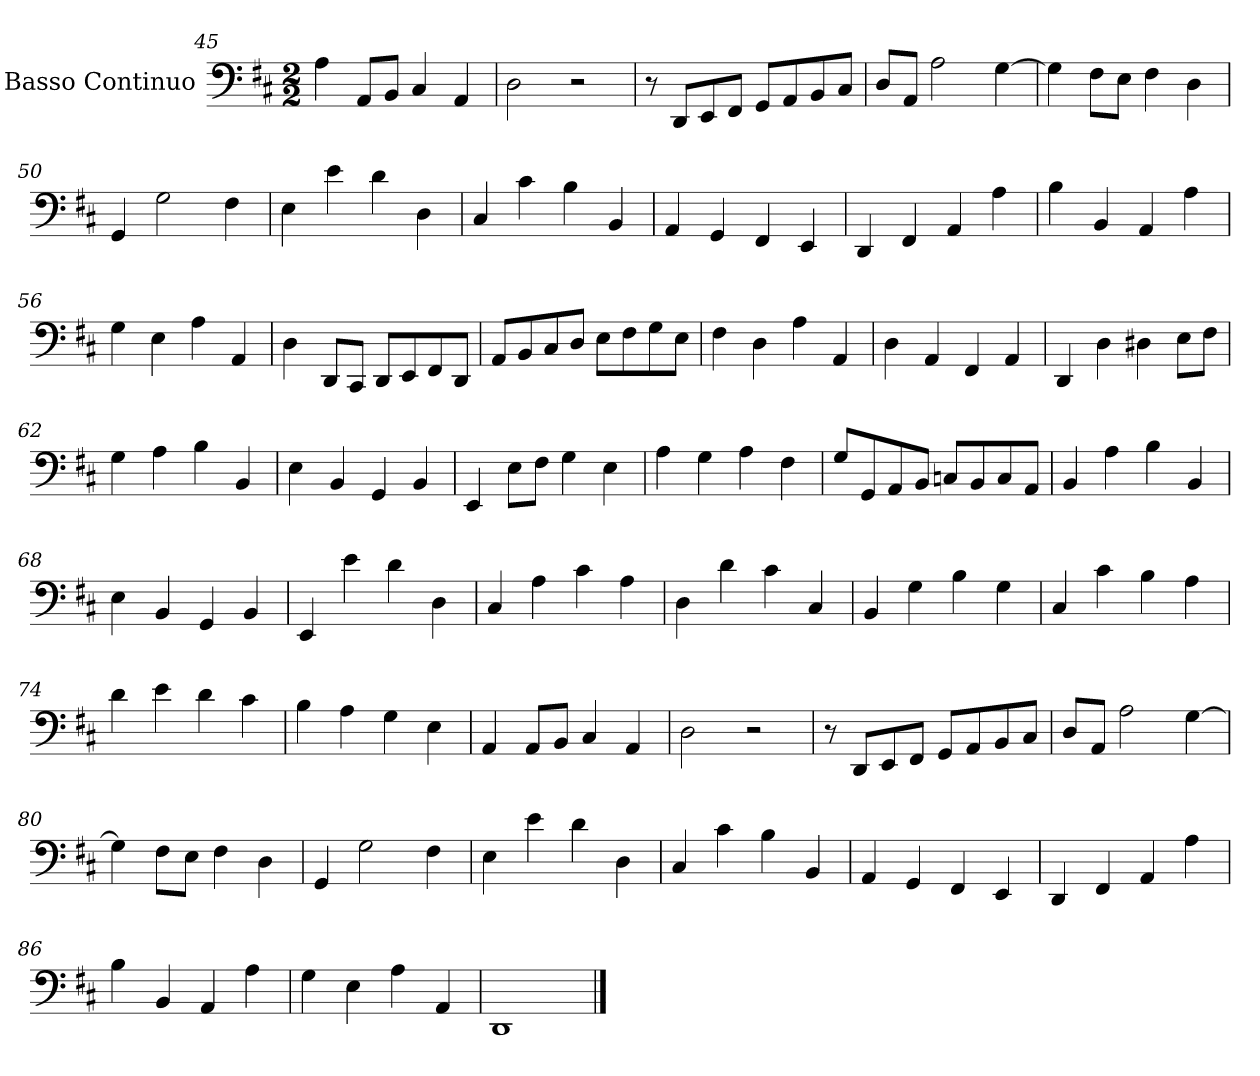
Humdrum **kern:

**kern
*part1
*staff1
*I"Basso Continuo
*I'B. C.
*clefF4
*k[f#c#]
*M2/2
=45
4A\
8AA/L
8BB/J
4C#/
4AA/
!!LO:LB:g=z
=46
2D\
2r
=47
8r
8DD/L
8EE/
8FF#/J
8GG/L
8AA/
8BB/
8C#/J
=48
8D/L
8AA/J
2A\
[4G\
=49
4G\]
8F#\L
8E\J
4F#\
4D\
=50
4GG/
2G\
4F#\
!!LO:LB:g=z
=51
4E\
4e\
4d\
4D\
=52
4C#/
4c#\
4B\
4BB/
=53
4AA/
4GG/
4FF#/
4EE/
=54
4DD/
4FF#/
4AA/
4A\
=55
4B\
4BB/
4AA/
4A\
!!LO:LB:g=z
=56
4G\
4E\
4A\
4AA/
=57
4D\
8DD/L
8CC#/J
8DD/L
8EE/
8FF#/
8DD/J
=58
8AA/L
8BB/
8C#/
8D/J
8E\L
8F#\
8G\
8E\J
=59
4F#\
4D\
4A\
4AA/
=60
4D\
4AA/
4FF#/
4AA/
!!LO:PB:g=z
=61
4DD/
4D\
4D#X\
8E\L
8F#\J
=62
4G\
4A\
4B\
4BB/
=63
4E\
4BB/
4GG/
4BB/
=64
4EE/
8E\L
8F#\J
4G\
4E\
=65
4A\
4G\
4A\
4F#\
!!LO:LB:g=z
=66
8G/L
8GG/
8AA/
8BB/J
8Cn/L
8BB/
8C/
8AA/J
=67
4BB/
4A\
4B\
4BB/
=68
4E\
4BB/
4GG/
4BB/
=69
4EE/
4e\
4d\
4D\
=70
4C#/
4A\
4c#\
4A\
!!LO:LB:g=z
=71
4D\
4d\
4c#\
4C#/
=72
4BB/
4G\
4B\
4G\
=73
4C#/
4c#\
4B\
4A\
=74
4d\
4e\
4d\
4c#\
=75
4B\
4A\
4G\
4E\
!!LO:LB:g=z
=76
4AA/
8AA/L
8BB/J
4C#/
4AA/
=77
2D\
2r
=78
8r
8DD/L
8EE/
8FF#/J
8GG/L
8AA/
8BB/
8C#/J
=79
8D/L
8AA/J
2A\
[4G\
!!LO:LB:g=z
=80
4G\]
8F#\L
8E\J
4F#\
4D\
=81
4GG/
2G\
4F#\
=82
4E\
4e\
4d\
4D\
=83
4C#/
4c#\
4B\
4BB/
=84
4AA/
4GG/
4FF#/
4EE/
!!LO:LB:g=z
=85
4DD/
4FF#/
4AA/
4A\
=86
4B\
4BB/
4AA/
4A\
=87
4G\
4E\
4A\
4AA/
=88
1DD>
==
*-
